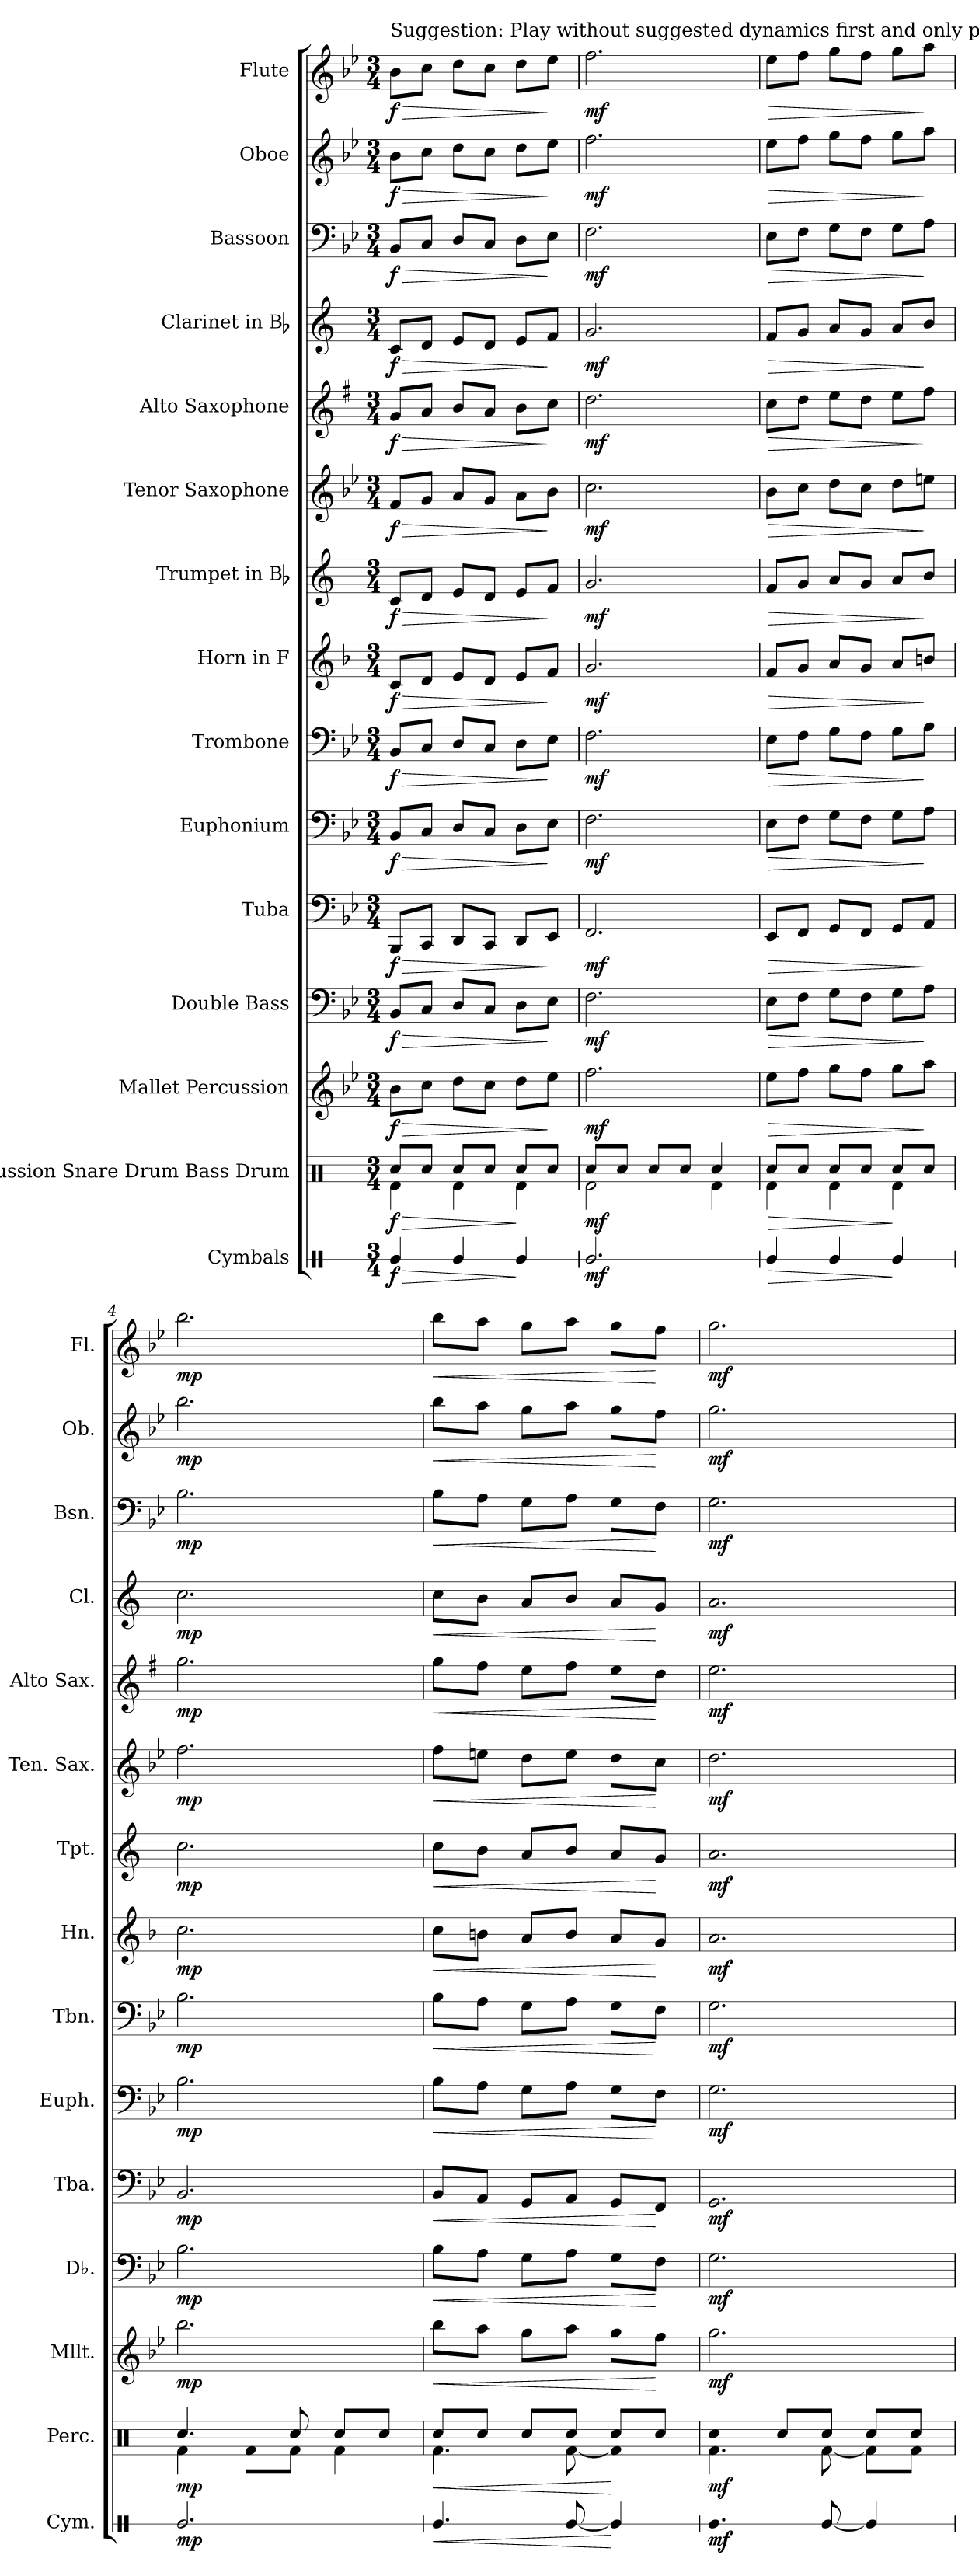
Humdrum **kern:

**kern	**dynam	**kern	**dynam	**kern	**dynam	**kern	**dynam	**kern	**dynam	**kern	**dynam	**kern	**dynam	**kern	**dynam	**kern	**dynam	**kern	**dynam	**kern	**dynam	**kern	**dynam	**kern	**dynam	**kern	**dynam	**kern	**dynam
*part15	*part15	*part14	*part14	*part13	*part13	*part12	*part12	*part11	*part11	*part10	*part10	*part9	*part9	*part8	*part8	*part7	*part7	*part6	*part6	*part5	*part5	*part4	*part4	*part3	*part3	*part2	*part2	*part1	*part1
*staff15	*staff15	*staff14	*staff14	*staff13	*staff13	*staff12	*staff12	*staff11	*staff11	*staff10	*staff10	*staff9	*staff9	*staff8	*staff8	*staff7	*staff7	*staff6	*staff6	*staff5	*staff5	*staff4	*staff4	*staff3	*staff3	*staff2	*staff2	*staff1	*staff1
*I"Cymbals	*	*I"Percussion Snare Drum Bass Drum	*	*I"Mallet Percussion	*	*I"Double Bass	*	*I"Tuba	*	*I"Euphonium	*	*I"Trombone	*	*I"Horn in F	*	*I"Trumpet in Bb	*	*I"Tenor Saxophone	*	*I"Alto Saxophone	*	*I"Clarinet in Bb	*	*I"Bassoon	*	*I"Oboe	*	*I"Flute	*
*I'Cym.	*	*I'Perc.	*	*I'Mllt.	*	*I'Db.	*	*I'Tba.	*	*I'Euph.	*	*I'Tbn.	*	*I'Hn.	*	*I'Tpt.	*	*I'Ten. Sax.	*	*I'Alto Sax.	*	*I'Cl.	*	*I'Bsn.	*	*I'Ob.	*	*I'Fl.	*
!!LO:PB:g=z
*stria1	*	*	*	*	*	*	*	*	*	*	*	*	*	*	*	*	*	*	*	*	*	*	*	*	*	*	*	*	*
*clefX	*	*clefX	*	*clefG2	*	*clefF4	*	*clefF4	*	*clefF4	*	*clefF4	*	*clefG2	*	*clefG2	*	*clefG2	*	*clefG2	*	*clefG2	*	*clefF4	*	*clefG2	*	*clefG2	*
*	*	*	*	*ITrd-14c-24	*	*ITrd7c12	*	*	*	*	*	*	*	*ITrd4c7	*	*ITrd1c2	*	*ITrd8c14	*	*ITrd5c9	*	*ITrd1c2	*	*	*	*	*	*	*
*k[]	*	*k[]	*	*k[b-e-]	*	*k[b-e-]	*	*k[b-e-]	*	*k[b-e-]	*	*k[b-e-]	*	*k[b-e-]	*	*k[b-e-]	*	*k[b-e-]	*	*k[b-e-]	*	*k[b-e-]	*	*k[b-e-]	*	*k[b-e-]	*	*k[b-e-]	*
*C:	*	*C:	*	*B-:	*	*B-:	*	*B-:	*	*B-:	*	*B-:	*	*B-:	*	*B-:	*	*B-:	*	*B-:	*	*B-:	*	*B-:	*	*B-:	*	*B-:	*
*M3/4	*	*M3/4	*	*M3/4	*	*M3/4	*	*M3/4	*	*M3/4	*	*M3/4	*	*M3/4	*	*M3/4	*	*M3/4	*	*M3/4	*	*M3/4	*	*M3/4	*	*M3/4	*	*M3/4	*
*MM100	*	*MM100	*	*MM100	*	*MM100	*	*MM100	*	*MM100	*	*MM100	*	*MM100	*	*MM100	*	*MM100	*	*MM100	*	*MM100	*	*MM100	*	*MM100	*	*MM100	*
=1	=1	=1	=1	=1	=1	=1	=1	=1	=1	=1	=1	=1	=1	=1	=1	=1	=1	=1	=1	=1	=1	=1	=1	=1	=1	=1	=1	=1	=1
!	!	!	!	!	!	!	!	!	!	!	!	!	!	!	!	!	!	!	!	!	!	!	!	!	!	!	!	!LO:TX:a:t=Suggestion&colon; Play without suggested dynamics first and only play with dynamics when tone and notes are secure.	!
!	!LO:HP:b	!	!LO:HP:b	!	!LO:HP:b	!	!LO:HP:b	!	!LO:HP:b	!	!LO:HP:b	!	!LO:HP:b	!	!LO:HP:b	!	!LO:HP:b	!	!LO:HP:b	!	!LO:HP:b	!	!LO:HP:b	!	!LO:HP:b	!	!LO:HP:b	!	!LO:HP:b
*	*	*^	*	*	*	*	*	*	*	*	*	*	*	*	*	*	*	*	*	*	*	*	*	*	*	*	*	*	*
4Rei/	> f	8Rcci/L	4Rfi\	> f	8bbb-i\L	> f	8BBB-i/L	> f	8BBB-i/L	> f	8BB-i/L	> f	8BB-i/L	> f	8Fi/L	> f	8B-i/L	> f	8Fi/L	> f	8B-i/L	> f	8B-i/L	> f	8BB-i/L	> f	8b-i\L	> f	8b-i\L	> f
.	.	8Rcci/J	.	.	8cccci\J	.	8CCi/J	.	8CCi/J	.	8Ci/J	.	8Ci/J	.	8Gi/J	.	8ci/J	.	8Gi/J	.	8ci/J	.	8ci/J	.	8Ci/J	.	8cci\J	.	8cci\J	.
4Rei/	.	8Rcci/L	4Rfi\	.	8ddddi\L	.	8DDi/L	.	8DDi/L	.	8Di/L	.	8Di/L	.	8Ai/L	.	8di/L	.	8Ai/L	.	8di/L	.	8di/L	.	8Di/L	.	8ddi\L	.	8ddi\L	.
.	.	8Rcci/J	.	.	8cccci\J	.	8CCi/J	.	8CCi/J	.	8Ci/J	.	8Ci/J	.	8Gi/J	.	8ci/J	.	8Gi/J	.	8ci/J	.	8ci/J	.	8Ci/J	.	8cci\J	.	8cci\J	.
4Rei/	]	8Rcci/L	4Rfi\	]	8ddddi\L	.	8DDi\L	.	8DDi/L	.	8Di\L	.	8Di\L	.	8Ai/L	.	8di/L	.	8Ai\L	.	8di\L	.	8di/L	.	8Di\L	.	8ddi\L	.	8ddi\L	.
.	.	8Rcci/J	.	.	8eeee-i\J	]	8EE-i\J	]	8EE-i/J	]	8E-i\J	]	8E-i\J	]	8B-i/J	]	8e-i/J	]	8B-i\J	]	8e-i\J	]	8e-i/J	]	8E-i\J	]	8ee-i\J	]	8ee-i\J	]
=2	=2	=2	=2	=2	=2	=2	=2	=2	=2	=2	=2	=2	=2	=2	=2	=2	=2	=2	=2	=2	=2	=2	=2	=2	=2	=2	=2	=2	=2	=2
2.Rei/	mf	8Rcci/L	2Rfi\	mf	2.ffffi\	mf	2.FFi\	mf	2.FFi/	mf	2.Fi\	mf	2.Fi\	mf	2.ci/	mf	2.fi/	mf	2.ci\	mf	2.fi\	mf	2.fi/	mf	2.Fi\	mf	2.ffi\	mf	2.ffi\	mf
.	.	8Rcci/J	.	.	.	.	.	.	.	.	.	.	.	.	.	.	.	.	.	.	.	.	.	.	.	.	.	.	.	.
.	.	8Rcci/L	.	.	.	.	.	.	.	.	.	.	.	.	.	.	.	.	.	.	.	.	.	.	.	.	.	.	.	.
.	.	8Rcci/J	.	.	.	.	.	.	.	.	.	.	.	.	.	.	.	.	.	.	.	.	.	.	.	.	.	.	.	.
.	.	4Rcci/	4Rfi\	.	.	.	.	.	.	.	.	.	.	.	.	.	.	.	.	.	.	.	.	.	.	.	.	.	.	.
=3	=3	=3	=3	=3	=3	=3	=3	=3	=3	=3	=3	=3	=3	=3	=3	=3	=3	=3	=3	=3	=3	=3	=3	=3	=3	=3	=3	=3	=3	=3
!	!LO:HP:b	!	!	!LO:HP:b	!	!LO:HP:b	!	!LO:HP:b	!	!LO:HP:b	!	!LO:HP:b	!	!LO:HP:b	!	!LO:HP:b	!	!LO:HP:b	!	!LO:HP:b	!	!LO:HP:b	!	!LO:HP:b	!	!LO:HP:b	!	!LO:HP:b	!	!LO:HP:b
4Rei/	>	8Rcci/L	4Rfi\	>	8eeee-i\L	>	8EE-i\L	>	8EE-i/L	>	8E-i\L	>	8E-i\L	>	8B-i/L	>	8e-i/L	>	8B-i\L	>	8e-i\L	>	8e-i/L	>	8E-i\L	>	8ee-i\L	>	8ee-i\L	>
.	.	8Rcci/J	.	.	8ffffi\J	.	8FFi\J	.	8FFi/J	.	8Fi\J	.	8Fi\J	.	8ci/J	.	8fi/J	.	8ci\J	.	8fi\J	.	8fi/J	.	8Fi\J	.	8ffi\J	.	8ffi\J	.
4Rei/	.	8Rcci/L	4Rfi\	.	8ggggi\L	.	8GGi\L	.	8GGi/L	.	8Gi\L	.	8Gi\L	.	8di/L	.	8gi/L	.	8di\L	.	8gi\L	.	8gi/L	.	8Gi\L	.	8ggi\L	.	8ggi\L	.
.	.	8Rcci/J	.	.	8ffffi\J	.	8FFi\J	.	8FFi/J	.	8Fi\J	.	8Fi\J	.	8ci/J	.	8fi/J	.	8ci\J	.	8fi\J	.	8fi/J	.	8Fi\J	.	8ffi\J	.	8ffi\J	.
4Rei/	]	8Rcci/L	4Rfi\	]	8ggggi\L	.	8GGi\L	.	8GGi/L	.	8Gi\L	.	8Gi\L	.	8di/L	.	8gi/L	.	8di\L	.	8gi\L	.	8gi/L	.	8Gi\L	.	8ggi\L	.	8ggi\L	.
.	.	8Rcci/J	.	.	8aaaai\J	]	8AAi\J	]	8AAi/J	]	8Ai\J	]	8Ai\J	]	8eni/J	]	8ai/J	]	8eni\J	]	8ai\J	]	8ai/J	]	8Ai\J	]	8aai\J	]	8aai\J	]
=4	=4	=4	=4	=4	=4	=4	=4	=4	=4	=4	=4	=4	=4	=4	=4	=4	=4	=4	=4	=4	=4	=4	=4	=4	=4	=4	=4	=4	=4	=4
2.Rei/	mp	4.Rcci/	4Rfi\	mp	2.bbbb-i\	mp	2.BB-i\	mp	2.BB-i/	mp	2.B-i\	mp	2.B-i\	mp	2.fi\	mp	2.b-i\	mp	2.fi\	mp	2.b-i\	mp	2.b-i\	mp	2.B-i\	mp	2.bb-i\	mp	2.bb-i\	mp
.	.	.	8Rfi\L	.	.	.	.	.	.	.	.	.	.	.	.	.	.	.	.	.	.	.	.	.	.	.	.	.	.	.
.	.	8Rcci/	8Rfi\J	.	.	.	.	.	.	.	.	.	.	.	.	.	.	.	.	.	.	.	.	.	.	.	.	.	.	.
.	.	8Rcci/L	4Rfi\	.	.	.	.	.	.	.	.	.	.	.	.	.	.	.	.	.	.	.	.	.	.	.	.	.	.	.
.	.	8Rcci/J	.	.	.	.	.	.	.	.	.	.	.	.	.	.	.	.	.	.	.	.	.	.	.	.	.	.	.	.
=5	=5	=5	=5	=5	=5	=5	=5	=5	=5	=5	=5	=5	=5	=5	=5	=5	=5	=5	=5	=5	=5	=5	=5	=5	=5	=5	=5	=5	=5	=5
!	!LO:HP:b	!	!	!LO:HP:b	!	!LO:HP:b	!	!LO:HP:b	!	!LO:HP:b	!	!LO:HP:b	!	!LO:HP:b	!	!LO:HP:b	!	!LO:HP:b	!	!LO:HP:b	!	!LO:HP:b	!	!LO:HP:b	!	!LO:HP:b	!	!LO:HP:b	!	!LO:HP:b
4.Rei/	<	8Rcci/L	4.Rfi\	<	8bbbb-i\L	<	8BB-i\L	<	8BB-i/L	<	8B-i\L	<	8B-i\L	<	8fi\L	<	8b-i\L	<	8fi\L	<	8b-i\L	<	8b-i\L	<	8B-i\L	<	8bb-i\L	<	8bb-i\L	<
.	.	8Rcci/J	.	.	8aaaai\J	.	8AAi\J	.	8AAi/J	.	8Ai\J	.	8Ai\J	.	8eni\J	.	8ai\J	.	8eni\J	.	8ai\J	.	8ai\J	.	8Ai\J	.	8aai\J	.	8aai\J	.
.	.	8Rcci/L	.	.	8ggggi\L	.	8GGi\L	.	8GGi/L	.	8Gi\L	.	8Gi\L	.	8di/L	.	8gi/L	.	8di\L	.	8gi\L	.	8gi/L	.	8Gi\L	.	8ggi\L	.	8ggi\L	.
[<8Rei/	.	8Rcci/J	[<8Rfi\	.	8aaaai\J	.	8AAi\J	.	8AAi/J	.	8Ai\J	.	8Ai\J	.	8ei/J	.	8ai/J	.	8ei\J	.	8ai\J	.	8ai/J	.	8Ai\J	.	8aai\J	.	8aai\J	.
4Rei/]	[	8Rcci/L	4Rfi\]	[	8ggggi\L	.	8GGi\L	.	8GGi/L	.	8Gi\L	.	8Gi\L	.	8di/L	.	8gi/L	.	8di\L	.	8gi\L	.	8gi/L	.	8Gi\L	.	8ggi\L	.	8ggi\L	.
.	.	8Rcci/J	.	.	8ffffi\J	[	8FFi\J	[	8FFi/J	[	8Fi\J	[	8Fi\J	[	8ci/J	[	8fi/J	[	8ci\J	[	8fi\J	[	8fi/J	[	8Fi\J	[	8ffi\J	[	8ffi\J	[
=6	=6	=6	=6	=6	=6	=6	=6	=6	=6	=6	=6	=6	=6	=6	=6	=6	=6	=6	=6	=6	=6	=6	=6	=6	=6	=6	=6	=6	=6	=6
4.Rei/	mf	4Rcci/	4.Rfi\	mf	2.ggggi\	mf	2.GGi\	mf	2.GGi/	mf	2.Gi\	mf	2.Gi\	mf	2.di/	mf	2.gi/	mf	2.di\	mf	2.gi\	mf	2.gi/	mf	2.Gi\	mf	2.ggi\	mf	2.ggi\	mf
.	.	8Rcci/L	.	.	.	.	.	.	.	.	.	.	.	.	.	.	.	.	.	.	.	.	.	.	.	.	.	.	.	.
[<8Rei/	.	8Rcci/J	[<8Rfi\	.	.	.	.	.	.	.	.	.	.	.	.	.	.	.	.	.	.	.	.	.	.	.	.	.	.	.
4Rei/]	.	8Rcci/L	8Rfi\L]	.	.	.	.	.	.	.	.	.	.	.	.	.	.	.	.	.	.	.	.	.	.	.	.	.	.	.
.	.	8Rcci/J	8Rfi\J	.	.	.	.	.	.	.	.	.	.	.	.	.	.	.	.	.	.	.	.	.	.	.	.	.	.	.
*	*	*v	*v	*	*	*	*	*	*	*	*	*	*	*	*	*	*	*	*	*	*	*	*	*	*	*	*	*	*	*
=	=	=	=	=	=	=	=	=	=	=	=	=	=	=	=	=	=	=	=	=	=	=	=	=	=	=	=	=	=
*-	*-	*-	*-	*-	*-	*-	*-	*-	*-	*-	*-	*-	*-	*-	*-	*-	*-	*-	*-	*-	*-	*-	*-	*-	*-	*-	*-	*-	*-
